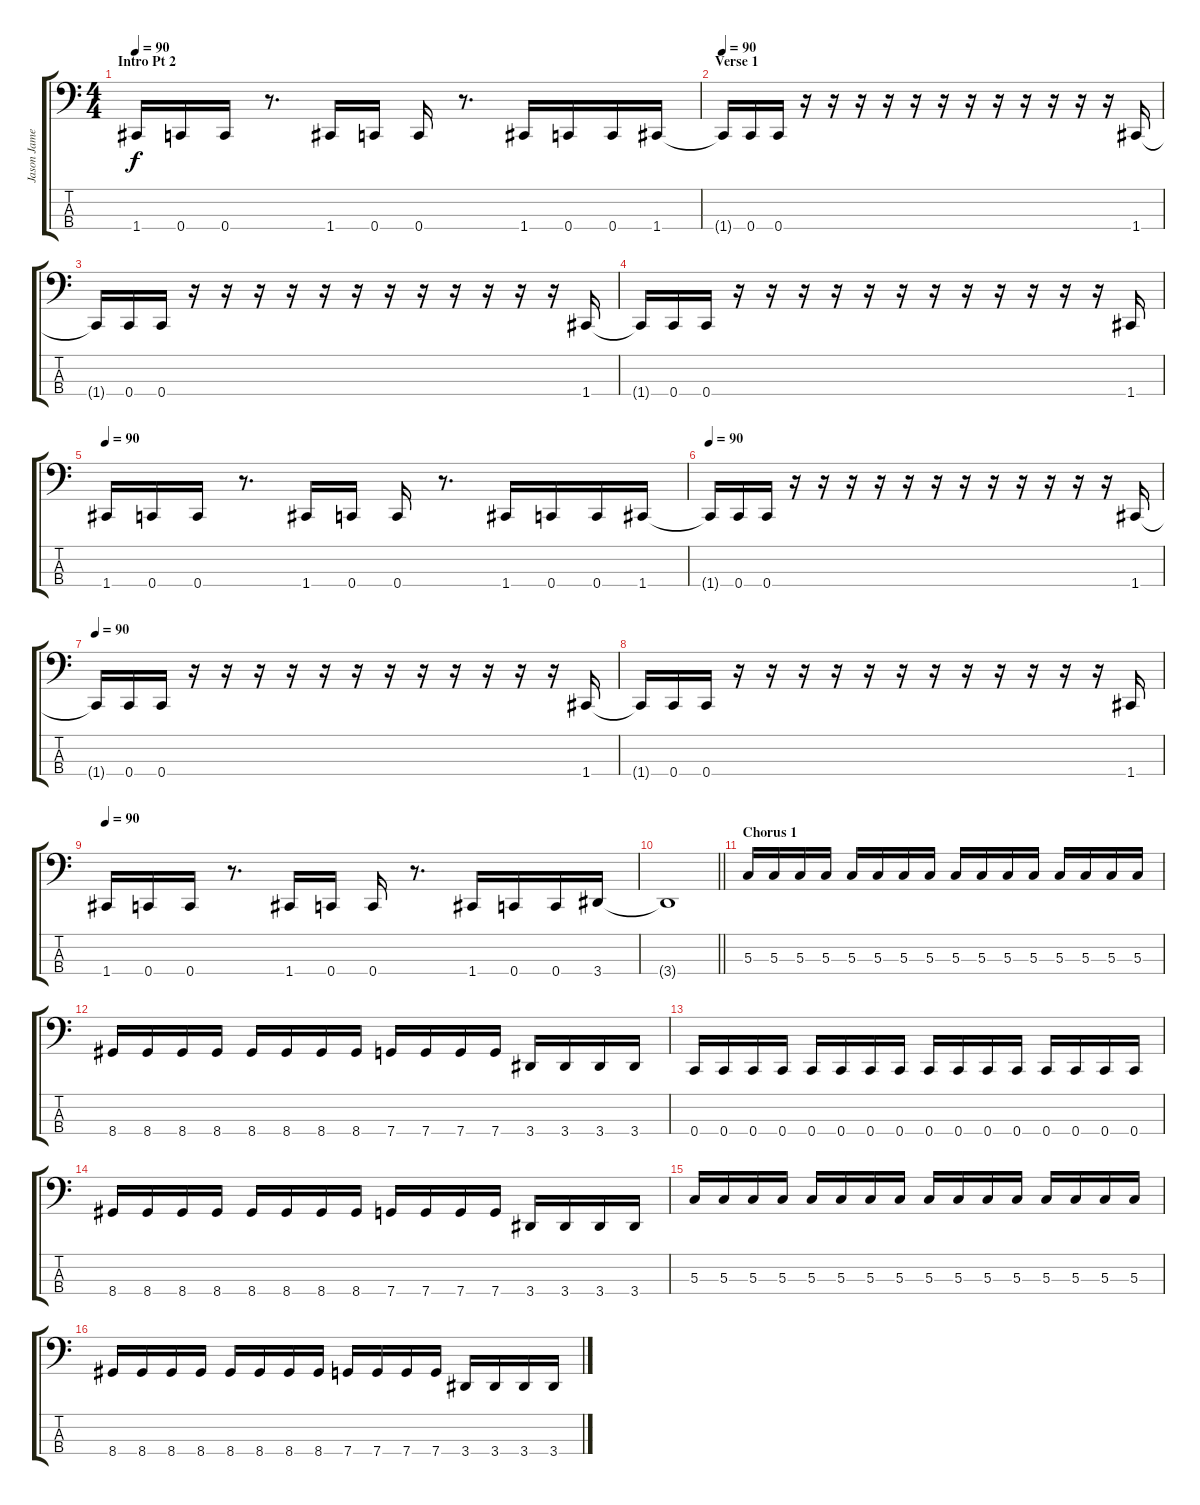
\track ("Jason James" "Jason Jame") {instrument electricbasspick}
\staff {score tabs}
\tuning (F2 C2 G1 C1) {hide}
\ts (4 4)
\section ("" "Intro Pt 2")
\tempo 90
\clef f4
\ks c
1.4.16{dy f} 0.4.16 0.4.16 r.8{d} 1.4.16 0.4.16 0.4.16 r.8{d} 1.4.16 0.4.16 0.4.16 1.4.16 |
\section ("" "Verse 1")
\tempo 90
1.4{t}.16 0.4.16 0.4.16 r.16 r.16 r.16 r.16 r.16 r.16 r.16 r.16 r.16 r.16 r.16 r.16 1.4.16 |
1.4{t}.16 0.4.16 0.4.16 r.16 r.16 r.16 r.16 r.16 r.16 r.16 r.16 r.16 r.16 r.16 r.16 1.4.16 |
1.4{t}.16 0.4.16 0.4.16 r.16 r.16 r.16 r.16 r.16 r.16 r.16 r.16 r.16 r.16 r.16 r.16 1.4.16 |
\tempo 90
1.4.16 0.4.16 0.4.16 r.8{d} 1.4.16 0.4.16 0.4.16 r.8{d} 1.4.16 0.4.16 0.4.16 1.4.16 |
\section ("" "")
\tempo 90
1.4{t}.16 0.4.16 0.4.16 r.16 r.16 r.16 r.16 r.16 r.16 r.16 r.16 r.16 r.16 r.16 r.16 1.4.16 |
\tempo 90
1.4{t}.16 0.4.16 0.4.16 r.16 r.16 r.16 r.16 r.16 r.16 r.16 r.16 r.16 r.16 r.16 r.16 1.4.16 |
1.4{t}.16 0.4.16 0.4.16 r.16 r.16 r.16 r.16 r.16 r.16 r.16 r.16 r.16 r.16 r.16 r.16 1.4.16 |
\tempo 90
1.4.16 0.4.16 0.4.16 r.8{d} 1.4.16 0.4.16 0.4.16 r.8{d} 1.4.16 0.4.16 0.4.16 3.4.16 |
\barLineRight lightlight
3.4{t}.1 |
\section ("" "Chorus 1")
5.3.16 5.3.16 5.3.16 5.3.16 5.3.16 5.3.16 5.3.16 5.3.16 5.3.16 5.3.16 5.3.16 5.3.16 5.3.16 5.3.16 5.3.16 5.3.16 |
8.4.16 8.4.16 8.4.16 8.4.16 8.4.16 8.4.16 8.4.16 8.4.16 7.4.16 7.4.16 7.4.16 7.4.16 3.4.16 3.4.16 3.4.16 3.4.16 |
0.4.16 0.4.16 0.4.16 0.4.16 0.4.16 0.4.16 0.4.16 0.4.16 0.4.16 0.4.16 0.4.16 0.4.16 0.4.16 0.4.16 0.4.16 0.4.16 |
8.4.16 8.4.16 8.4.16 8.4.16 8.4.16 8.4.16 8.4.16 8.4.16 7.4.16 7.4.16 7.4.16 7.4.16 3.4.16 3.4.16 3.4.16 3.4.16 |
5.3.16 5.3.16 5.3.16 5.3.16 5.3.16 5.3.16 5.3.16 5.3.16 5.3.16 5.3.16 5.3.16 5.3.16 5.3.16 5.3.16 5.3.16 5.3.16 |
8.4.16 8.4.16 8.4.16 8.4.16 8.4.16 8.4.16 8.4.16 8.4.16 7.4.16 7.4.16 7.4.16 7.4.16 3.4.16 3.4.16 3.4.16 3.4.16
